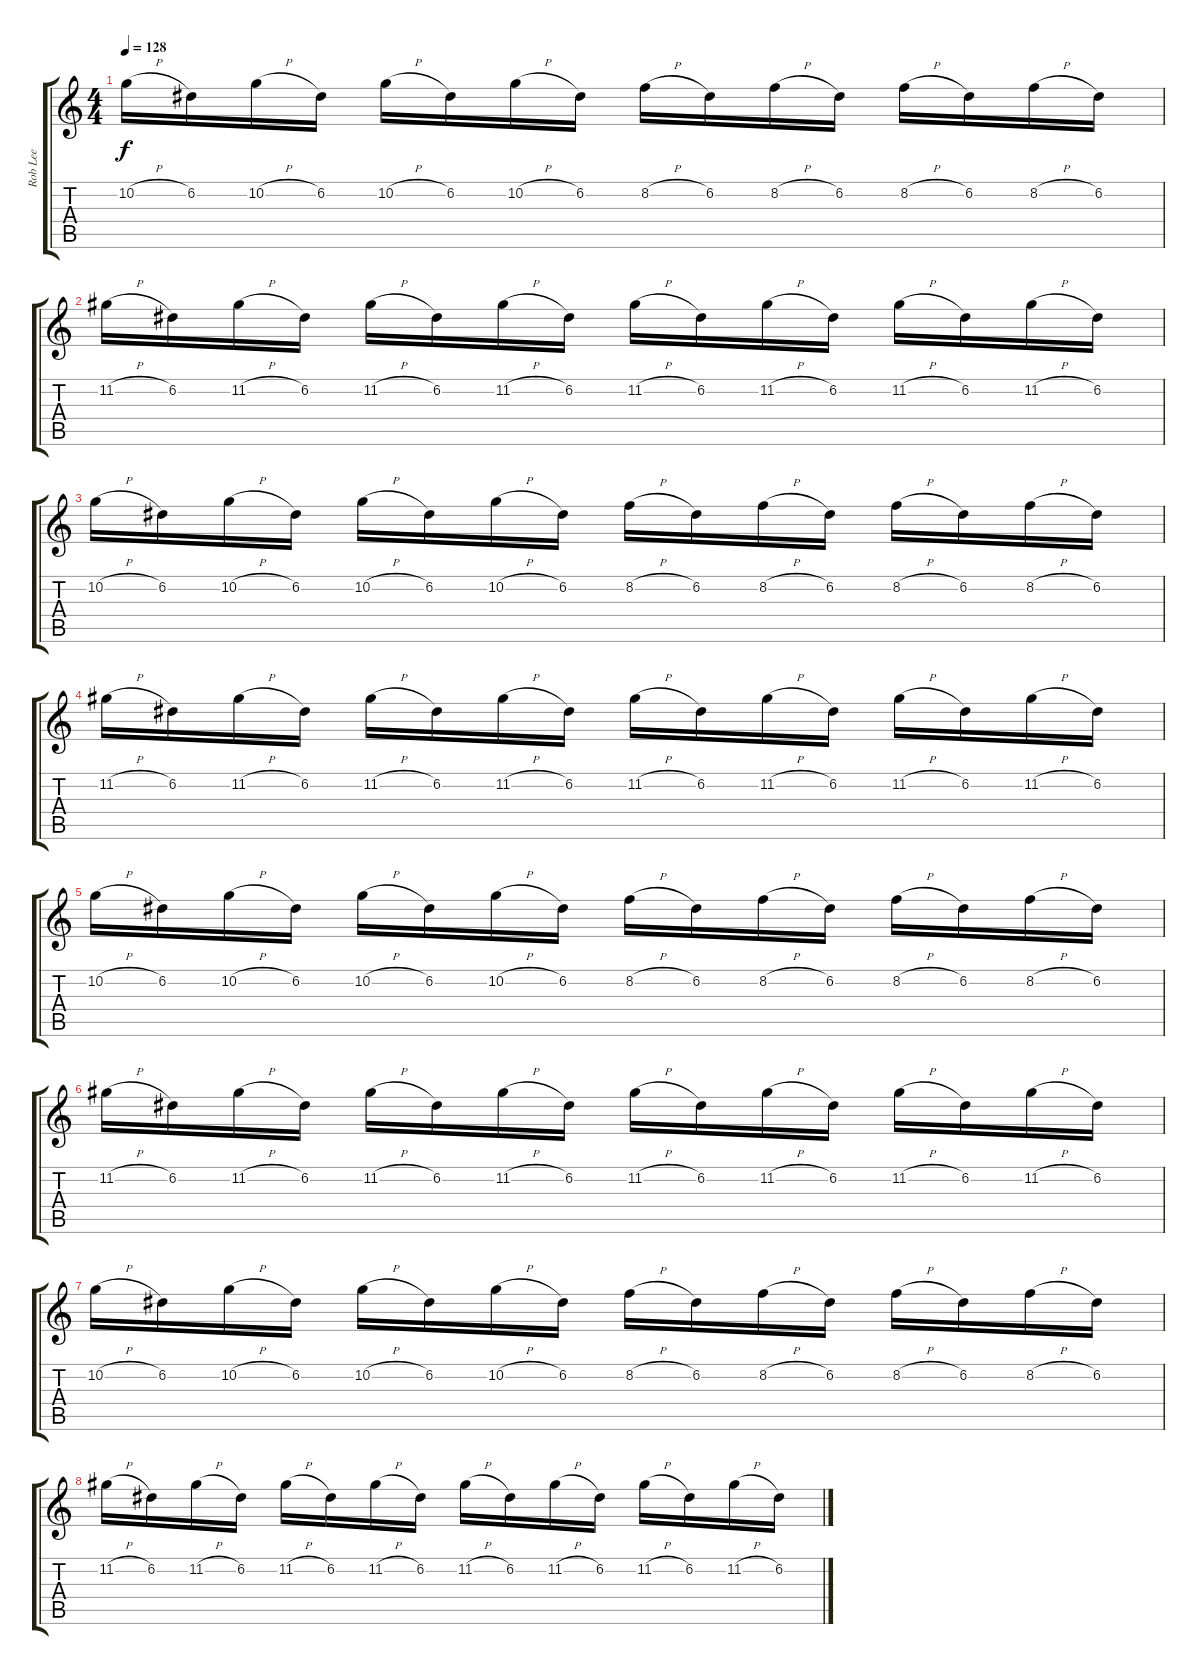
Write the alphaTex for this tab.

\track ("Rob Lee" "Rob Lee") {instrument overdrivenguitar}
\staff {score tabs}
\tuning (D4 A3 F3 C3 G2 C2) {hide}
\ts (4 4)
\tempo 128
\clef g2
\ks c
10.2{h}.16{dy f} 6.2.16 10.2{h}.16 6.2.16 10.2{h}.16 6.2.16 10.2{h}.16 6.2.16 8.2{h}.16 6.2.16 8.2{h}.16 6.2.16 8.2{h}.16 6.2.16 8.2{h}.16 6.2.16 |
11.2{h}.16 6.2.16 11.2{h}.16 6.2.16 11.2{h}.16 6.2.16 11.2{h}.16 6.2.16 11.2{h}.16 6.2.16 11.2{h}.16 6.2.16 11.2{h}.16 6.2.16 11.2{h}.16 6.2.16 |
10.2{h}.16 6.2.16 10.2{h}.16 6.2.16 10.2{h}.16 6.2.16 10.2{h}.16 6.2.16 8.2{h}.16 6.2.16 8.2{h}.16 6.2.16 8.2{h}.16 6.2.16 8.2{h}.16 6.2.16 |
11.2{h}.16 6.2.16 11.2{h}.16 6.2.16 11.2{h}.16 6.2.16 11.2{h}.16 6.2.16 11.2{h}.16 6.2.16 11.2{h}.16 6.2.16 11.2{h}.16 6.2.16 11.2{h}.16 6.2.16 |
10.2{h}.16 6.2.16 10.2{h}.16 6.2.16 10.2{h}.16 6.2.16 10.2{h}.16 6.2.16 8.2{h}.16 6.2.16 8.2{h}.16 6.2.16 8.2{h}.16 6.2.16 8.2{h}.16 6.2.16 |
11.2{h}.16 6.2.16 11.2{h}.16 6.2.16 11.2{h}.16 6.2.16 11.2{h}.16 6.2.16 11.2{h}.16 6.2.16 11.2{h}.16 6.2.16 11.2{h}.16 6.2.16 11.2{h}.16 6.2.16 |
10.2{h}.16 6.2.16 10.2{h}.16 6.2.16 10.2{h}.16 6.2.16 10.2{h}.16 6.2.16 8.2{h}.16 6.2.16 8.2{h}.16 6.2.16 8.2{h}.16 6.2.16 8.2{h}.16 6.2.16 |
11.2{h}.16 6.2.16 11.2{h}.16 6.2.16 11.2{h}.16 6.2.16 11.2{h}.16 6.2.16 11.2{h}.16 6.2.16 11.2{h}.16 6.2.16 11.2{h}.16 6.2.16 11.2{h}.16 6.2.16
